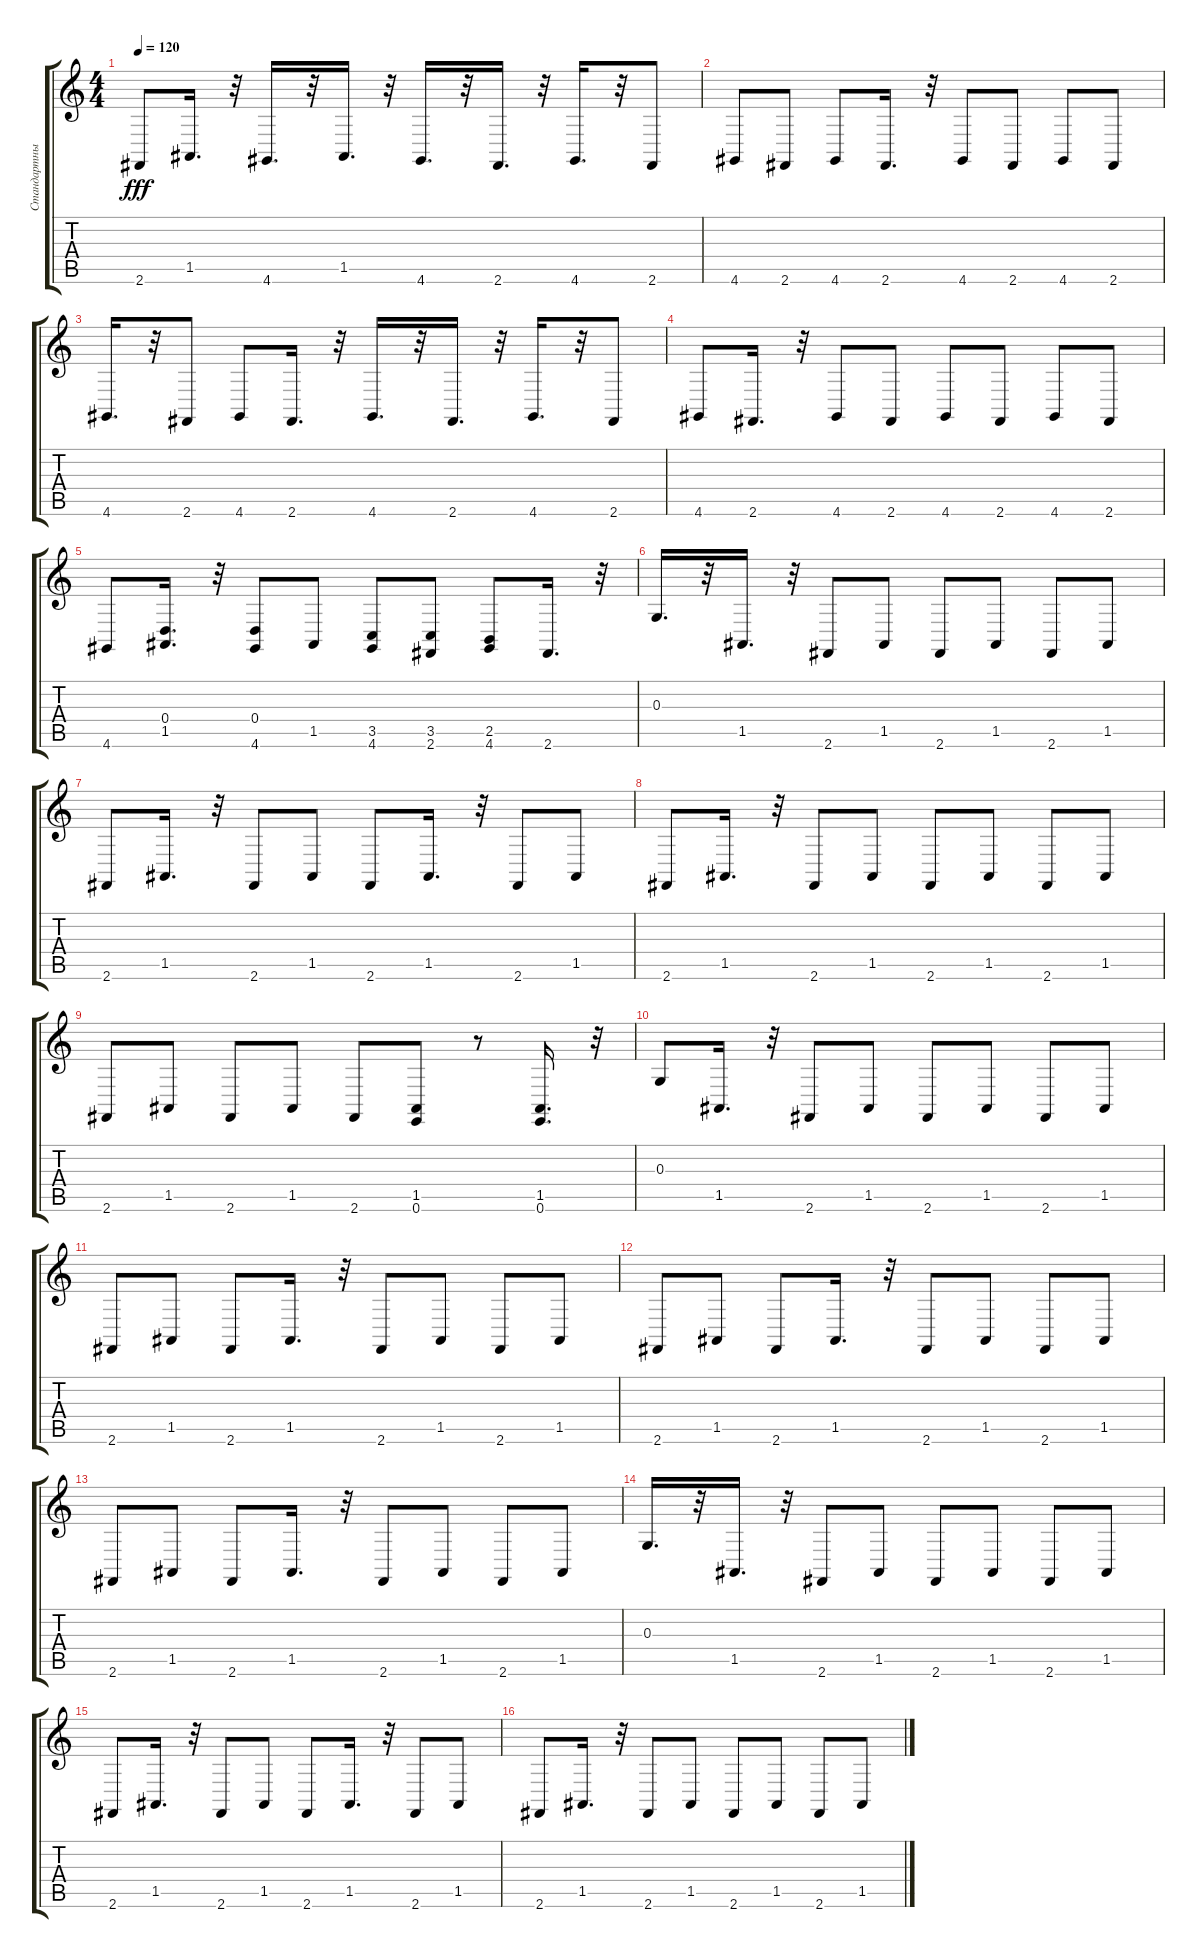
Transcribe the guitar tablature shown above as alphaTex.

\track ("Стандартный Набор" "Стандартны") {instrument synthdrum}
\staff {score tabs}
\tuning (E4 B3 G3 D3 A2 E2) {hide}
\ts (4 4)
\tempo 120
\clef g2
\ks c
2.6.8{dy fff} 1.5.16{d} r.32 4.6.16{d} r.32 1.5.16{d} r.32 4.6.16{d} r.32 2.6.16{d} r.32 4.6.16{d} r.32 2.6.8 |
4.6.8 2.6.8 4.6.8 2.6.16{d} r.32 4.6.8 2.6.8 4.6.8 2.6.8 |
4.6.16{d} r.32 2.6.8 4.6.8 2.6.16{d} r.32 4.6.16{d} r.32 2.6.16{d} r.32 4.6.16{d} r.32 2.6.8 |
4.6.8 2.6.16{d} r.32 4.6.8 2.6.8 4.6.8 2.6.8 4.6.8 2.6.8 |
4.6.8 (0.4 1.5).16{d} r.32 (0.4 4.6).8 1.5.8 (3.5 4.6).8 (3.5 2.6).8 (2.5 4.6).8 2.6.16{d} r.32 |
0.3.16{d} r.32 1.5.16{d} r.32 2.6.8 1.5.8 2.6.8 1.5.8 2.6.8 1.5.8 |
2.6.8 1.5.16{d} r.32 2.6.8 1.5.8 2.6.8 1.5.16{d} r.32 2.6.8 1.5.8 |
2.6.8 1.5.16{d} r.32 2.6.8 1.5.8 2.6.8 1.5.8 2.6.8 1.5.8 |
2.6.8 1.5.8 2.6.8 1.5.8 2.6.8 (1.5 0.6).8 r.8 (1.5 0.6).16{d} r.32 |
0.3.8 1.5.16{d} r.32 2.6.8 1.5.8 2.6.8 1.5.8 2.6.8 1.5.8 |
2.6.8 1.5.8 2.6.8 1.5.16{d} r.32 2.6.8 1.5.8 2.6.8 1.5.8 |
2.6.8 1.5.8 2.6.8 1.5.16{d} r.32 2.6.8 1.5.8 2.6.8 1.5.8 |
2.6.8 1.5.8 2.6.8 1.5.16{d} r.32 2.6.8 1.5.8 2.6.8 1.5.8 |
0.3.16{d} r.32 1.5.16{d} r.32 2.6.8 1.5.8 2.6.8 1.5.8 2.6.8 1.5.8 |
2.6.8 1.5.16{d} r.32 2.6.8 1.5.8 2.6.8 1.5.16{d} r.32 2.6.8 1.5.8 |
2.6.8 1.5.16{d} r.32 2.6.8 1.5.8 2.6.8 1.5.8 2.6.8 1.5.8
